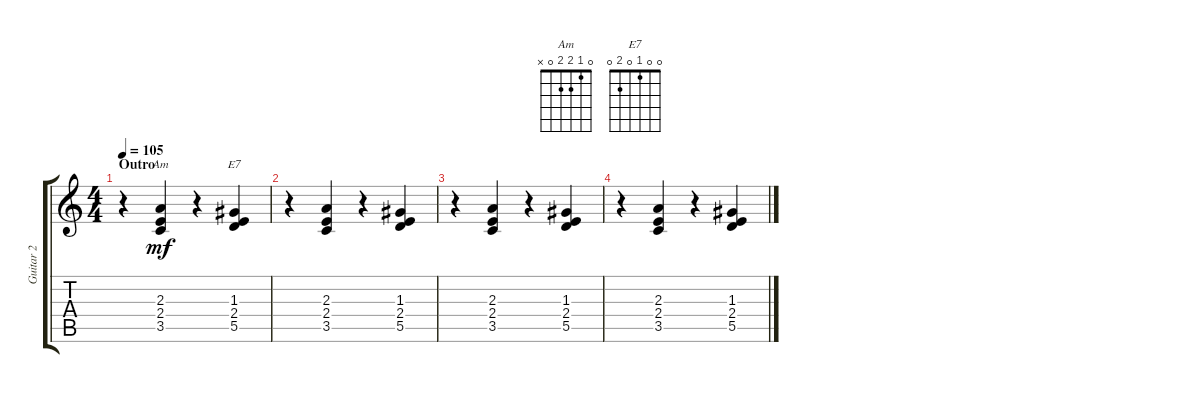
\track ("Guitar 2" "Guitar 2") {instrument acousticguitarsteel}
\staff {score tabs}
\tuning (E4 B3 G3 D3 A2 E2) {hide}
\chord ("Am" 0 1 2 2 0 x)
\chord ("E7" 0 0 1 0 2 0)
\ts (4 4)
\section ("" "Outro")
\tempo 105
\clef g2
\ks c
r.4{dy mf} (2.3 2.4 3.5).4{ch "Am"} r.4 (1.3 2.4 5.5).4{ch "E7"} |
r.4 (2.3 2.4 3.5).4 r.4 (1.3 2.4 5.5).4 |
r.4 (2.3 2.4 3.5).4 r.4 (1.3 2.4 5.5).4 |
r.4 (2.3 2.4 3.5).4 r.4 (1.3 2.4 5.5).4
